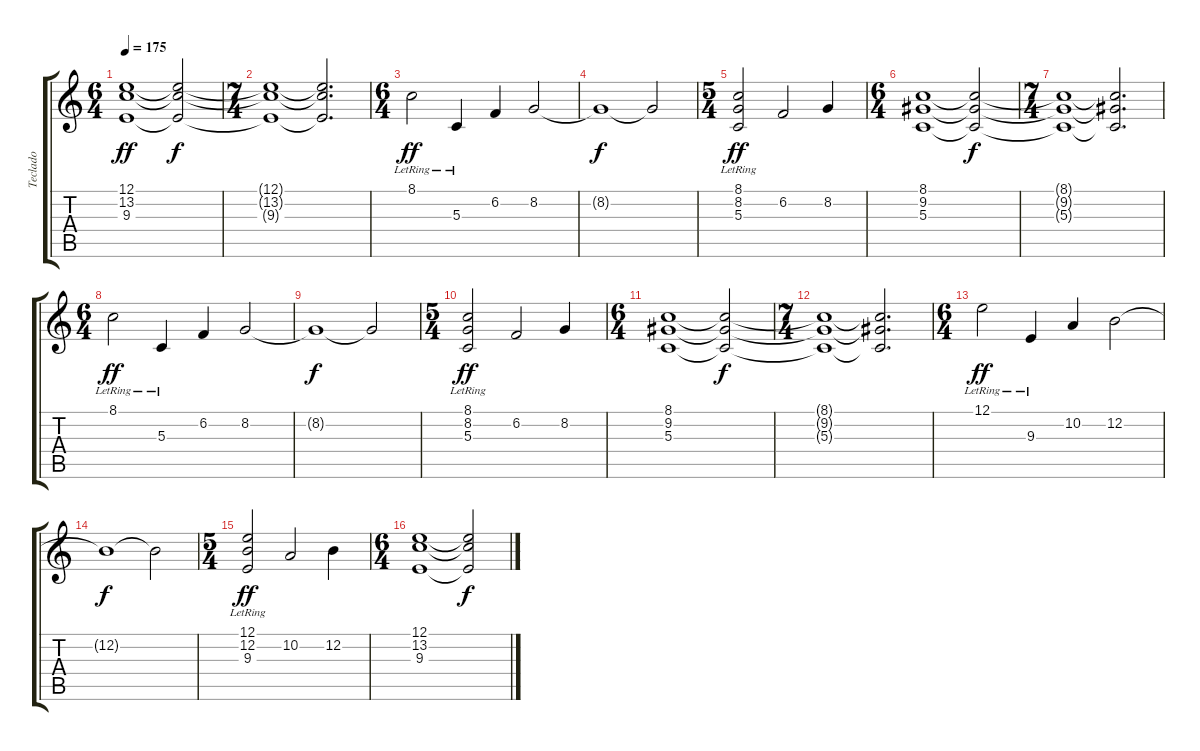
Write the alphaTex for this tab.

\track ("Teclado" "Teclado") {instrument pad4choir}
\staff {score tabs}
\tuning (E4 B3 G3 D3 A2 E2) {hide}
\ts (6 4)
\tempo 175
\clef g2
\ks c
(12.1 13.2 9.3).1{dy ff} (12.1{t} 13.2{t} 9.3{t}).2{dy f} |
\ts (7 4)
(12.1{t} 13.2{t} 9.3{t}).1 (12.1{t} 13.2{t} 9.3{t}).2{d} |
\ts (6 4)
8.1{lr}.2{dy ff} 5.3{lr}.4 6.2.4 8.2.2 |
8.2{t}.1{dy f} 8.2{t}.2 |
\ts (5 4)
(8.1{lr} 8.2 5.3{lr}).2{dy ff} 6.2.2 8.2.4 |
\ts (6 4)
(8.1 9.2 5.3).1 (8.1{t} 9.2{t} 5.3{t}).2{dy f} |
\ts (7 4)
(8.1{t} 9.2{t} 5.3{t}).1 (8.1{t} 9.2{t} 5.3{t}).2{d} |
\ts (6 4)
8.1{lr}.2{dy ff} 5.3{lr}.4 6.2.4 8.2.2 |
8.2{t}.1{dy f} 8.2{t}.2 |
\ts (5 4)
(8.1{lr} 8.2 5.3{lr}).2{dy ff} 6.2.2 8.2.4 |
\ts (6 4)
(8.1 9.2 5.3).1 (8.1{t} 9.2{t} 5.3{t}).2{dy f} |
\ts (7 4)
(8.1{t} 9.2{t} 5.3{t}).1 (8.1{t} 9.2{t} 5.3{t}).2{d} |
\ts (6 4)
12.1{lr}.2{dy ff} 9.3{lr}.4 10.2.4 12.2.2 |
12.2{t}.1{dy f} 12.2{t}.2 |
\ts (5 4)
(12.1{lr} 12.2 9.3{lr}).2{dy ff} 10.2.2 12.2.4 |
\ts (6 4)
(12.1 13.2 9.3).1 (12.1{t} 13.2{t} 9.3{t}).2{dy f}
